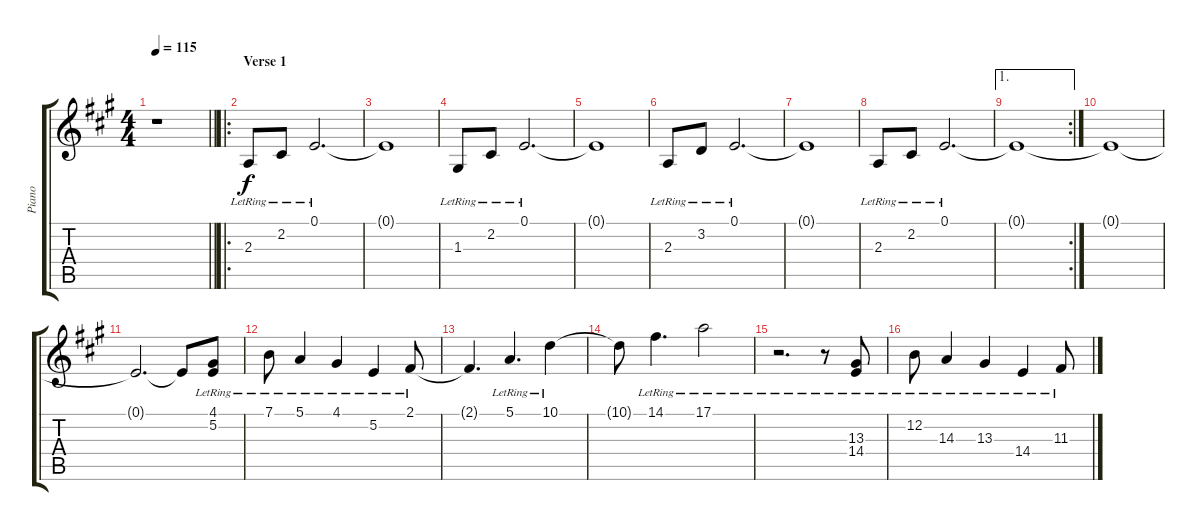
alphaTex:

\track ("Piano" "Piano") {instrument electricgrandpiano}
\staff {score tabs}
\tuning (E4 B3 G3 D3 A2 E2) {hide}
\ts (4 4)
\tempo 115
\clef g2
\barLineRight lightlight
\ks a
r.1{dy f instrument electricgrandpiano} |
\ro
\section ("" "Verse 1")
2.3{lr}.8 2.2{lr}.8 0.1{lr}.2{d} |
0.1{t}.1 |
1.3{lr}.8 2.2{lr}.8 0.1{lr}.2{d} |
0.1{t}.1 |
2.3{lr}.8 3.2{lr}.8 0.1{lr}.2{d} |
0.1{t}.1 |
2.3{lr}.8 2.2{lr}.8 0.1{lr}.2{d} |
\ae 1
\rc 2
0.1{t}.1 |
0.1{t}.1 |
0.1{t}.2{d} 0.1{t}.8 (4.1{lr} 5.2{lr}).8 |
7.1{lr}.8 5.1{lr}.4 4.1{lr}.4 5.2{lr}.4 2.1{lr}.8 |
2.1{t}.4{d} 5.1{lr}.4{d} 10.1{lr}.4 |
10.1{t}.8 14.1{lr}.4{d} 17.1{lr}.2 |
r.2{d} r.8 (13.3{lr} 14.4{lr}).8 |
12.2{lr}.8 14.3{lr}.4 13.3{lr}.4 14.4{lr}.4 11.3{lr}.8
